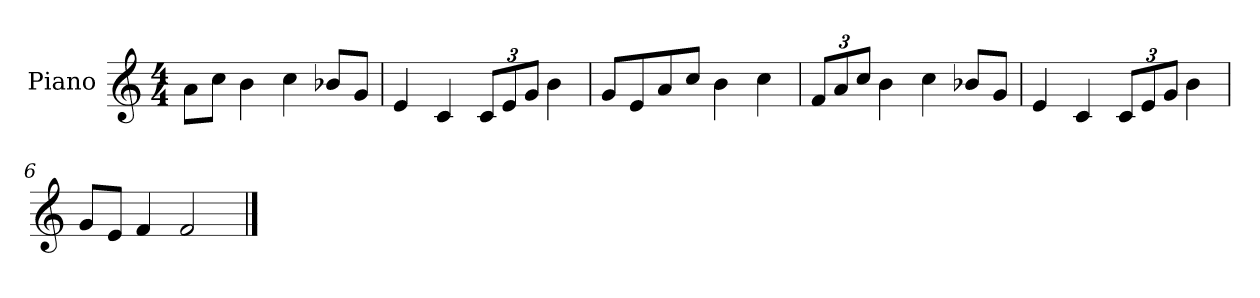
**kern
*part1
*staff1
*I"Piano
*I'P-no
*clefG2
*k[]
*M4/4
*MM90
=1
8a\L
8cc\J
4b\
4cc\
8b-X/L
8g/J
=2
4e/
4c/
*Xbrackettup
12c/L
12e/
12g/J
4b\
=3
8g/L
8e/
8a/
8cc/J
4b\
4cc\
=4
12f/L
12a/
12cc/J
4b\
4cc\
8b-X/L
8g/J
=5
4e/
4c/
12c/L
12e/
12g/J
4b\
=6
8g/L
8e/J
4f/
2f/
==
*-
